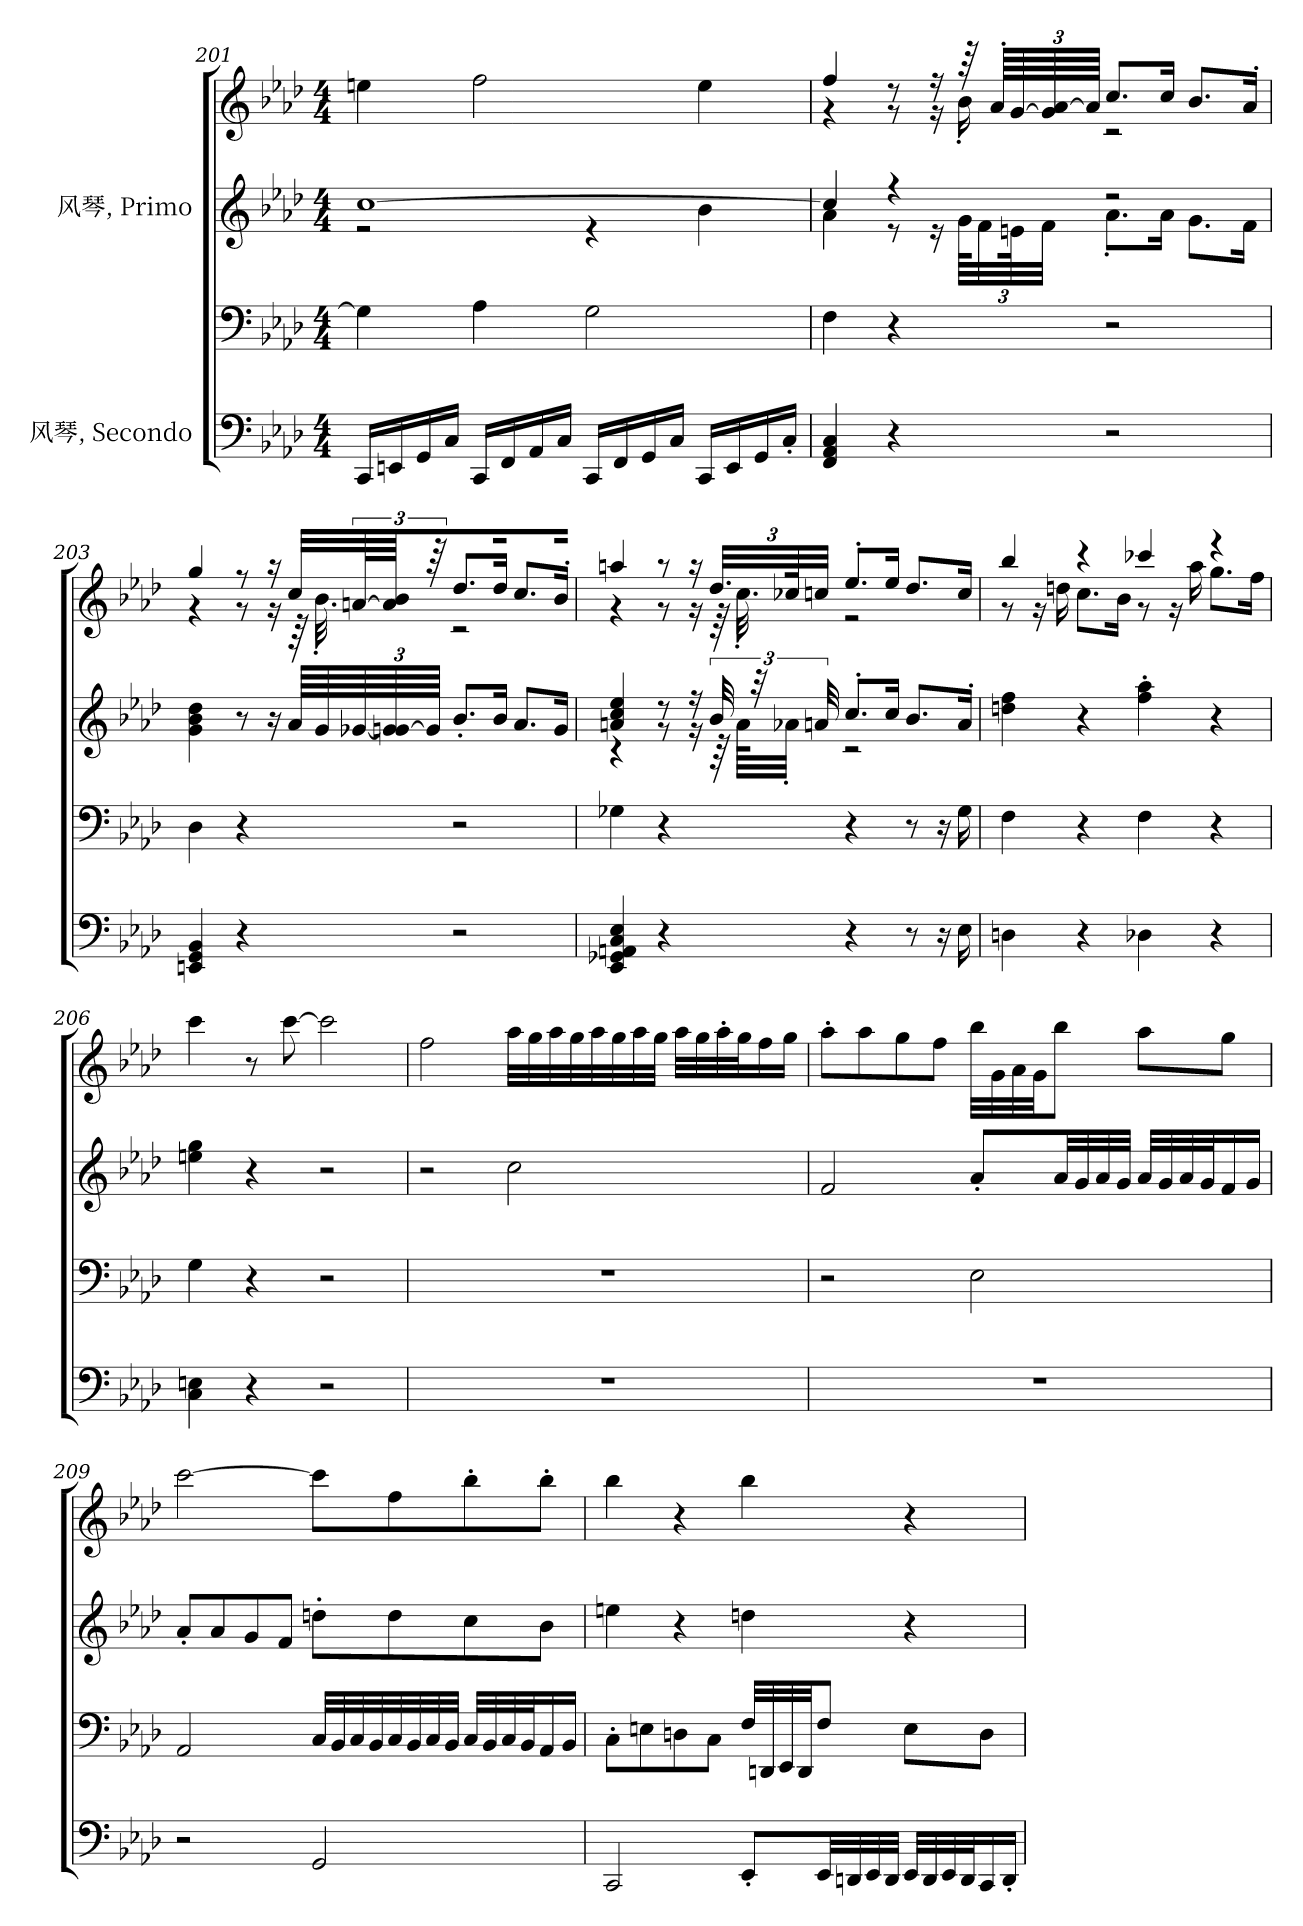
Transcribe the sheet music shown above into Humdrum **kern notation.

**kern	**kern	**kern	**kern
*part2	*part2	*part1	*part1
*staff4	*staff3	*staff2	*staff1
*I"风琴, Secondo	*	*I"风琴, Primo	*
*clefF4	*clefF4	*clefG2	*clefG2
*k[b-e-a-d-]	*k[b-e-a-d-]	*k[b-e-a-d-]	*k[b-e-a-d-]
*M4/4	*M4/4	*M4/4	*M4/4
=201	=201	=201	=201
*	*	*^	*
16CC/LL	4G\]	[1cc	2r	4een\
16EEn/	.	.	.	.
16GG/	.	.	.	.
16C/JJ	.	.	.	.
16CC/LL	4A-\	.	.	2ff\
16FF/	.	.	.	.
16AA-/	.	.	.	.
16C/JJ	.	.	.	.
16CC/LL	2G\	.	4r	.
16FF/	.	.	.	.
16GG/	.	.	.	.
16C/JJ	.	.	.	.
16CC/LL	.	.	4b-\	4ee\
16EE/	.	.	.	.
16GG/	.	.	.	.
16C'/JJ	.	.	.	.
!!LO:LB:g=z
=202	=202	=202	=202	=202
*	*	*	*	*^
4FF/ 4AA-/ 4C/	4F\	4cc/]	4a-\	4ff/	4r
4r	4r	4r	8r	8r	8r
.	.	.	16r	16r	16r
*	*	*	*Xbrackettup	*	*
.	.	.	96g\KLLL	64r	16b-'\
.	.	.	48f\	.	.
.	.	.	.	64a-'/LLLL	.
*	*	*	*	*Xbrackettup	*
.	.	.	96en\K	[96g/	.
.	.	.	48f\JJJ	96g/] [96a-/	.
.	.	.	.	96a-/JJJJ]	.
2r	2r	2r	8.a-'\L	8.cc/L	2r
.	.	.	16a-\Jk	16cc/Jk	.
.	.	.	8.g\L	8.b-/L	.
.	.	.	16f\Jk	16a-'/Jk	.
*	*	*v	*v	*	*
=203	=203	=203	=203	=203
4EEn/ 4GG/ 4BB-/	4D-\	4g\ 4b-\ 4dd-\	4gg/	4r
4r	4r	8r	8r	8r
.	.	16r	16r	16r
.	.	64a-/LLLL	32cc/LLL	64r
.	.	64g/	.	32.b-'\
*	*	*	*brackettup	*
.	.	[96g-X/	[96an/L	.
.	.	96g-/] [96gn/	96a/] 96b-/JJJJ	.
.	.	96g/JJJJ]	96r	.
2r	2r	8.b-'/L	8.dd-/L	2r
.	.	16b-/Jk	16dd-/Jk	.
.	.	8.a-/L	8.cc/L	.
.	.	16g/Jk	16b-'/Jk	.
!!LO:PB:g=z	!!
=204	=204	=204	=204	=204
*	*	*^	*	*
4EE-/ 4GG-X/ 4AAn/ 4C/ 4E-/	4G-X\	4an/ 4cc/ 4ee-/	4r	4aan/	4r
4r	4r	8r	8r	8r	8r
.	.	16r	16r	16r	16r
*	*	*brackettup	*	*Xbrackettup	*
.	.	48b-/	64r	48.dd-/LLL	64r
.	.	.	64a\KLLL	.	32.cc'\
.	.	48r	.	.	.
.	.	.	32a-X'\JJJ	96cc-X/K	.
.	.	48an/	.	48ccn/JJJ	.
4r	4r	8.cc'/L	2r	8.ee-'/L	2r
.	.	16cc/Jk	.	16ee-/Jk	.
8r	8r	8.b-/L	.	8.dd-/L	.
16r	16r	.	.	.	.
16E-\	16G-\	16a'/Jk	.	16cc/Jk	.
*	*	*v	*v	*	*
=205	=205	=205	=205	=205
4Dn\	4F\	4ddn\ 4ff\	4bb-/	8r
.	.	.	.	16r
.	.	.	.	16ddn\
4r	4r	4r	4r	8.cc\L
.	.	.	.	16b-\Jk
4D-X\	4F\	4ff\' 4aa-\'	4ccc-X/	8r
.	.	.	.	16r
.	.	.	.	16aa-\
4r	4r	4r	4r	8.gg\L
.	.	.	.	16ff\Jk
*	*	*	*v	*v
=206	=206	=206	=206
4C\ 4En\	4G\	4een\ 4gg\	4ccc\
4r	4r	4r	8r
.	.	.	[8ccc\
2r	2r	2r	2ccc\]
!!LO:LB:g=z
=207	=207	=207	=207
1r	1r	2r	2ff\
.	.	2cc\	32aa-\LLL
.	.	.	32gg\
.	.	.	32aa-\
.	.	.	32gg\
.	.	.	32aa-\
.	.	.	32gg\
.	.	.	32aa-\
.	.	.	32gg\JJJ
.	.	.	32aa-\LLL
.	.	.	32gg\
.	.	.	32aa-'\
.	.	.	32gg\J
.	.	.	16ff\
.	.	.	16gg\JJ
=208	=208	=208	=208
1r	2r	2f/	8aa-'\L
.	.	.	8aa-\
.	.	.	8gg\
.	.	.	8ff\J
.	2E-\	8a-'/L	32bb-\LLL
.	.	.	32g\
.	.	.	32a-\
.	.	.	32g\JJ
.	.	32a-/LL	8bb-\J
.	.	32g/	.
.	.	32a-/	.
.	.	32g/JJJ	.
.	.	32a-/LLL	8aa-\L
.	.	32g/	.
.	.	32a-/	.
.	.	32g/J	.
.	.	16f/	8gg\J
.	.	16g/JJ	.
!!LO:LB:g=z
=209	=209	=209	=209
2r	2AA-/	8a-'/L	[2ccc\
.	.	8a-/	.
.	.	8g/	.
.	.	8f/J	.
2GG/	32C/LLL	8ddn'\L	8ccc\L]
.	32BB-/	.	.
.	32C/	.	.
.	32BB-/	.	.
.	32C/	8dd\	8ff\
.	32BB-/	.	.
.	32C/	.	.
.	32BB-/JJJ	.	.
.	32C/LLL	8cc\	8bb-'\
.	32BB-/	.	.
.	32C/	.	.
.	32BB-/J	.	.
.	16AA-/	8b-\J	8bb-'\J
.	16BB-/JJ	.	.
!!LO:PB:g=z
=210	=210	=210	=210
2CC/	8C'\L	4een\	4bb-\
.	8En\	.	.
.	8Dn\	4r	4r
.	8C\J	.	.
8EE-'/L	32F/LLL	4ddn\	4bb-\
.	32DDn/	.	.
.	32EE-/	.	.
.	32DD/JJ	.	.
32EE-/LL	8F/J	.	.
32DDn/	.	.	.
32EE-/	.	.	.
32DD/JJJ	.	.	.
32EE-/LLL	8E\L	4r	4r
32DD/	.	.	.
32EE-/	.	.	.
32DD/J	.	.	.
16CC/	8D\J	.	.
16DD'/JJ	.	.	.
=	=	=	=
*-	*-	*-	*-
